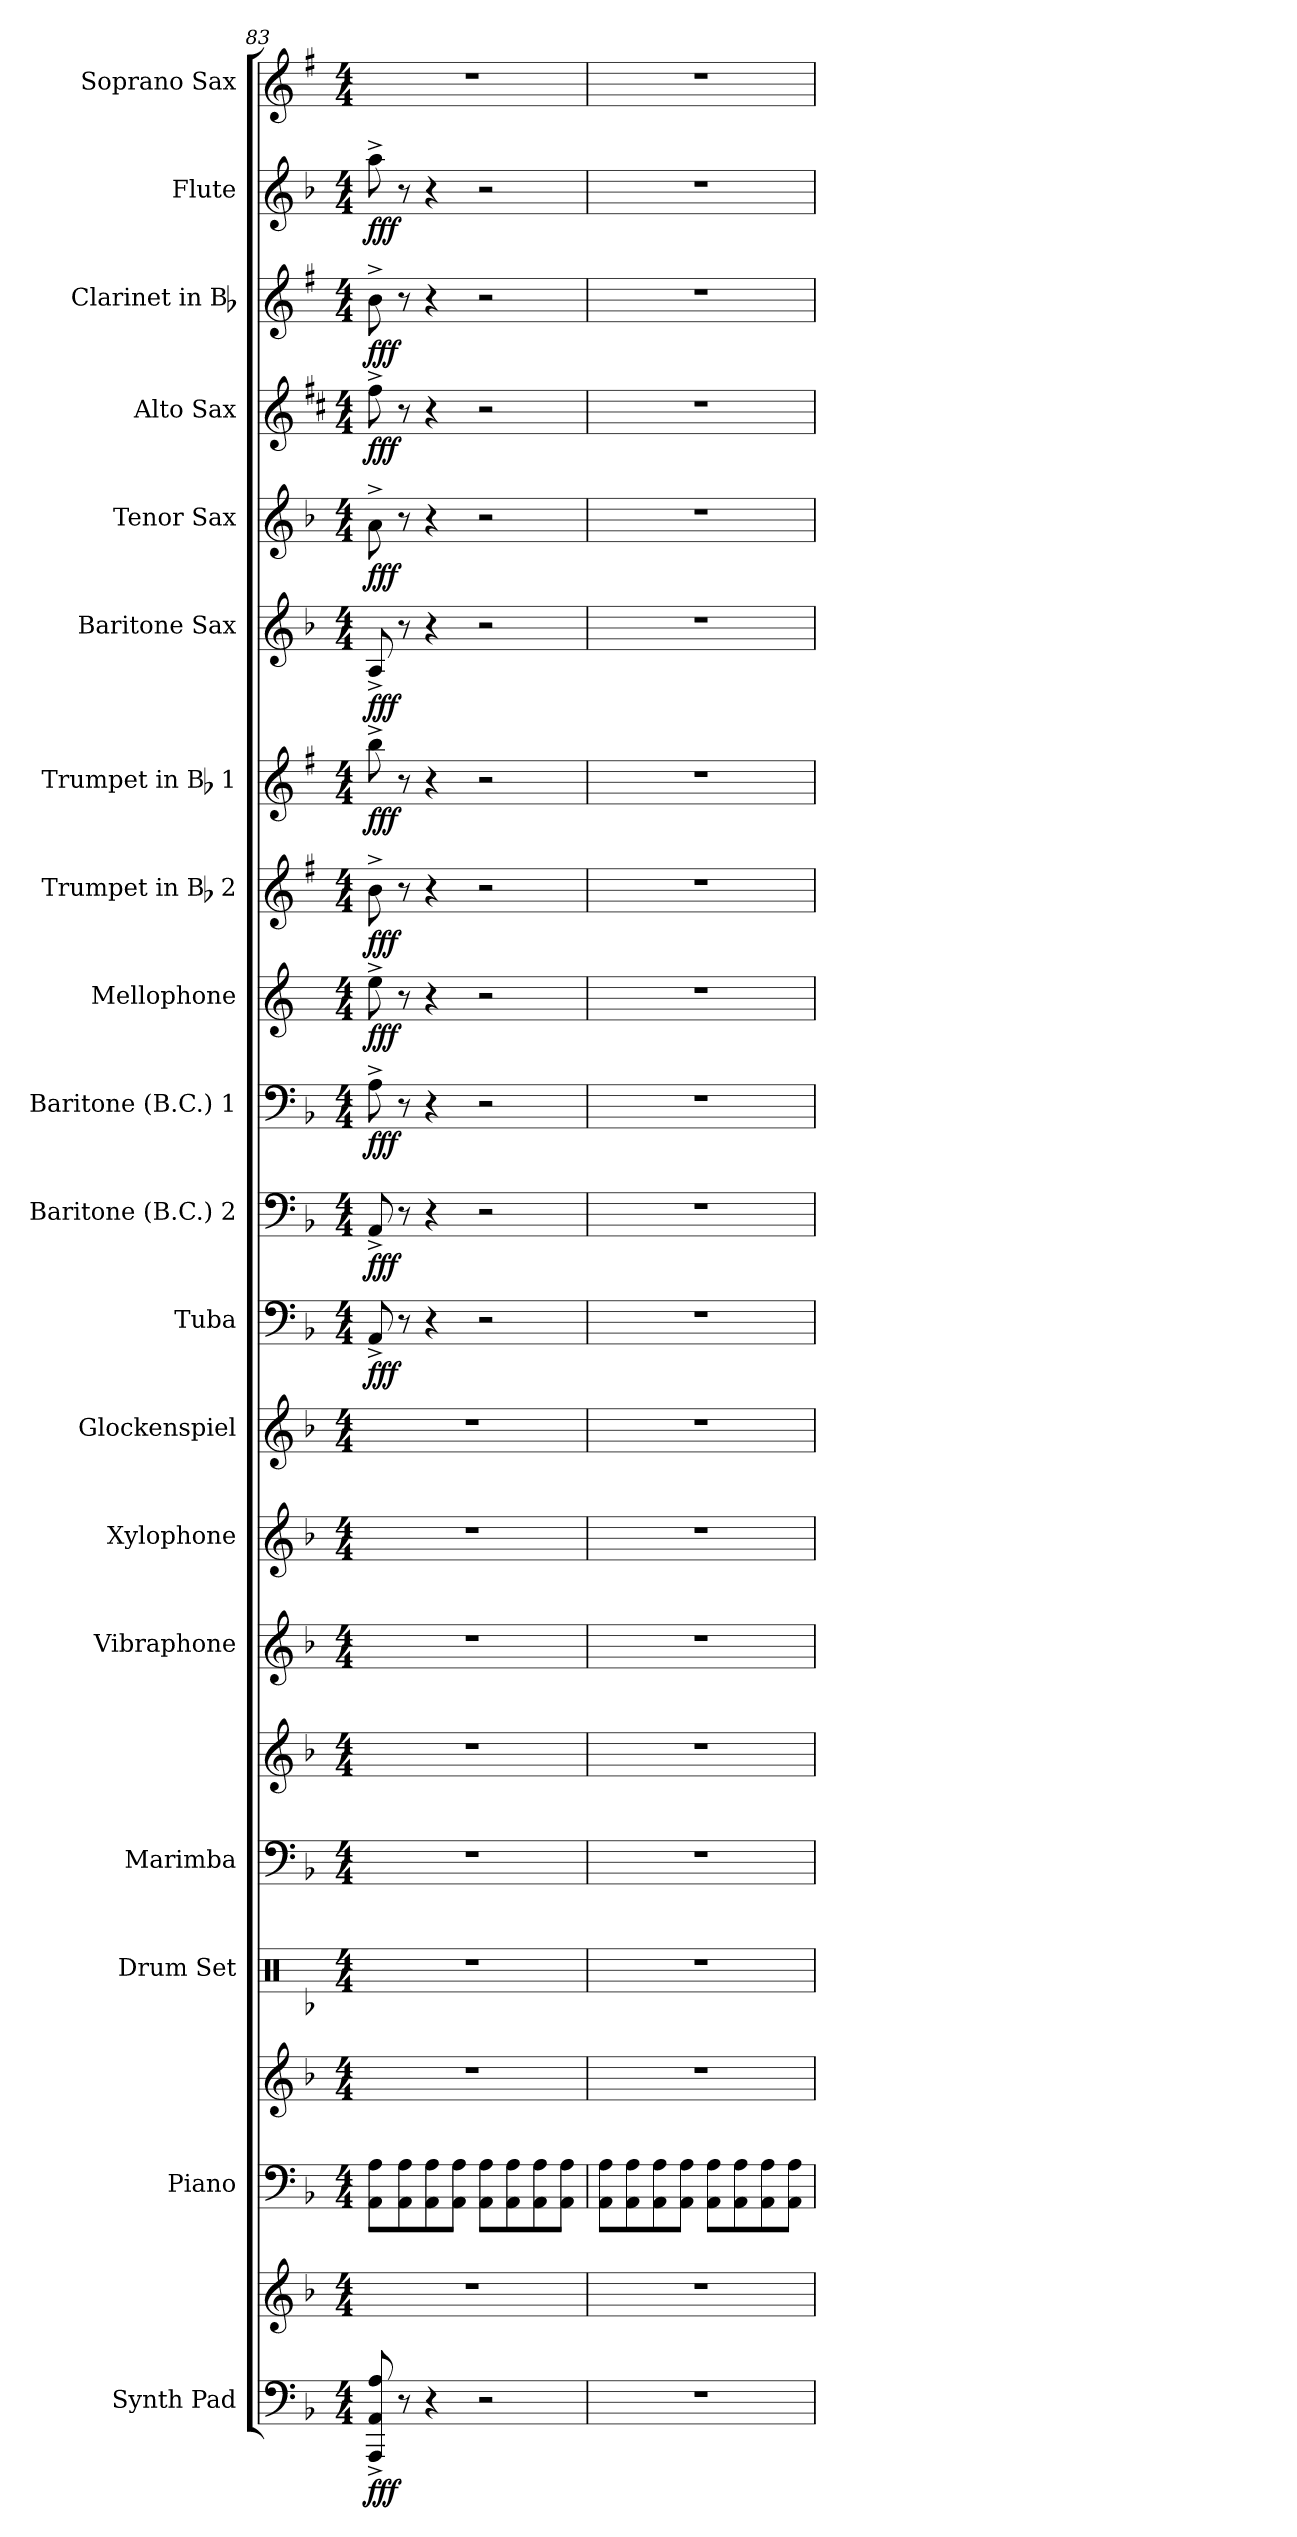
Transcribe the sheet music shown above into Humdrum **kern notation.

**kern	**kern	**dynam	**kern	**kern	**kern	**kern	**kern	**kern	**kern	**kern	**kern	**dynam	**kern	**dynam	**kern	**dynam	**kern	**dynam	**kern	**dynam	**kern	**dynam	**kern	**dynam	**kern	**dynam	**kern	**dynam	**kern	**dynam	**kern	**dynam	**kern
*part19	*part19	*part19	*part18	*part18	*part17	*part16	*part16	*part15	*part14	*part13	*part12	*part12	*part11	*part11	*part10	*part10	*part9	*part9	*part8	*part8	*part7	*part7	*part6	*part6	*part5	*part5	*part4	*part4	*part3	*part3	*part2	*part2	*part1
*staff22	*staff21	*staff21/22	*staff20	*staff19	*staff18	*staff17	*staff16	*staff15	*staff14	*staff13	*staff12	*staff12	*staff11	*staff11	*staff10	*staff10	*staff9	*staff9	*staff8	*staff8	*staff7	*staff7	*staff6	*staff6	*staff5	*staff5	*staff4	*staff4	*staff3	*staff3	*staff2	*staff2	*staff1
*I"Synth Pad	*	*	*I"Piano	*	*I"Drum Set	*I"Marimba	*	*I"Vibraphone	*I"Xylophone	*I"Glockenspiel	*I"Tuba	*	*I"Baritone (B.C.) 2	*	*I"Baritone (B.C.) 1	*	*I"Mellophone	*	*I"Trumpet in Bb 2	*	*I"Trumpet in Bb 1	*	*I"Baritone Sax	*	*I"Tenor Sax	*	*I"Alto Sax	*	*I"Clarinet in Bb	*	*I"Flute	*	*I"Soprano Sax
*I'Pad	*	*	*I'Pno.	*	*I'D. S.	*I'Mrb.	*	*I'Vib.	*I'Xyl.	*I'Glk.	*I'Tuba	*	*I'Bar. 2	*	*I'Bar. 1	*	*I'Mello.	*	*	*	*	*	*I'B. Sx.	*	*I'T. Sx.	*	*I'A. Sx.	*	*	*	*I'Fl.	*	*I'S. Sx.
*clefF4	*clefG2	*	*clefF4	*clefG2	*clefX	*clefF4	*clefG2	*clefG2	*clefG2	*clefG2	*clefF4	*	*clefF4	*	*clefF4	*	*clefG2	*	*clefG2	*	*clefG2	*	*clefG2	*	*clefG2	*	*clefG2	*	*clefG2	*	*clefG2	*	*clefG2
*	*	*	*	*	*	*	*	*	*ITrd-7c-12	*ITrd-14c-24	*	*	*	*	*	*	*ITrd4c7	*	*ITrd1c2	*	*ITrd1c2	*	*ITrd12c21	*	*ITrd8c14	*	*ITrd5c9	*	*ITrd1c2	*	*	*	*ITrd1c2
*k[b-]	*k[b-]	*	*k[b-]	*k[b-]	*k[b-]	*k[b-]	*k[b-]	*k[b-]	*k[b-]	*k[b-]	*k[b-]	*	*k[b-]	*	*k[b-]	*	*k[b-]	*	*k[b-]	*	*k[b-]	*	*k[b-]	*	*k[b-]	*	*k[b-]	*	*k[b-]	*	*k[b-]	*	*k[b-]
*F:	*F:	*	*F:	*F:	*F:	*F:	*F:	*F:	*F:	*F:	*F:	*	*F:	*	*F:	*	*F:	*	*F:	*	*F:	*	*F:	*	*F:	*	*F:	*	*F:	*	*F:	*	*F:
*M4/4	*M4/4	*	*M4/4	*M4/4	*M4/4	*M4/4	*M4/4	*M4/4	*M4/4	*M4/4	*M4/4	*	*M4/4	*	*M4/4	*	*M4/4	*	*M4/4	*	*M4/4	*	*M4/4	*	*M4/4	*	*M4/4	*	*M4/4	*	*M4/4	*	*M4/4
=83	=83	=83	=83	=83	=83	=83	=83	=83	=83	=83	=83	=83	=83	=83	=83	=83	=83	=83	=83	=83	=83	=83	=83	=83	=83	=83	=83	=83	=83	=83	=83	=83	=83
!	!	!LO:DY:b=2	!	!	!	!	!	!	!	!	!	!LO:DY:b	!	!LO:DY:b	!	!LO:DY:b	!	!LO:DY:b	!	!LO:DY:b	!	!LO:DY:b	!	!LO:DY:b	!	!LO:DY:b	!	!LO:DY:b	!	!LO:DY:b	!	!LO:DY:b	!
8AAA/^ 8AA/^ 8A/^	1r	fff	8AA\ 8A\L	1r	1r	1r	1r	1r	1r	1r	8AA^/	fff	8AA^/	fff	8A^\	fff	8a^\	fff	8a^\	fff	8aa^\	fff	8AA^/	fff	8A^\	fff	8a^\	fff	8a^\	fff	8aa^\	fff	1r
8r	.	.	8AA\ 8A\	.	.	.	.	.	.	.	8r	.	8r	.	8r	.	8r	.	8r	.	8r	.	8r	.	8r	.	8r	.	8r	.	8r	.	.
4r	.	.	8AA\ 8A\	.	.	.	.	.	.	.	4r	.	4r	.	4r	.	4r	.	4r	.	4r	.	4r	.	4r	.	4r	.	4r	.	4r	.	.
.	.	.	8AA\ 8A\J	.	.	.	.	.	.	.	.	.	.	.	.	.	.	.	.	.	.	.	.	.	.	.	.	.	.	.	.	.	.
2r	.	.	8AA\ 8A\L	.	.	.	.	.	.	.	2r	.	2r	.	2r	.	2r	.	2r	.	2r	.	2r	.	2r	.	2r	.	2r	.	2r	.	.
.	.	.	8AA\ 8A\	.	.	.	.	.	.	.	.	.	.	.	.	.	.	.	.	.	.	.	.	.	.	.	.	.	.	.	.	.	.
.	.	.	8AA\ 8A\	.	.	.	.	.	.	.	.	.	.	.	.	.	.	.	.	.	.	.	.	.	.	.	.	.	.	.	.	.	.
.	.	.	8AA\ 8A\J	.	.	.	.	.	.	.	.	.	.	.	.	.	.	.	.	.	.	.	.	.	.	.	.	.	.	.	.	.	.
=84	=84	=84	=84	=84	=84	=84	=84	=84	=84	=84	=84	=84	=84	=84	=84	=84	=84	=84	=84	=84	=84	=84	=84	=84	=84	=84	=84	=84	=84	=84	=84	=84	=84
1r	1r	.	8AA\ 8A\L	1r	1r	1r	1r	1r	1r	1r	1r	.	1r	.	1r	.	1r	.	1r	.	1r	.	1r	.	1r	.	1r	.	1r	.	1r	.	1r
.	.	.	8AA\ 8A\	.	.	.	.	.	.	.	.	.	.	.	.	.	.	.	.	.	.	.	.	.	.	.	.	.	.	.	.	.	.
.	.	.	8AA\ 8A\	.	.	.	.	.	.	.	.	.	.	.	.	.	.	.	.	.	.	.	.	.	.	.	.	.	.	.	.	.	.
.	.	.	8AA\ 8A\J	.	.	.	.	.	.	.	.	.	.	.	.	.	.	.	.	.	.	.	.	.	.	.	.	.	.	.	.	.	.
.	.	.	8AA\ 8A\L	.	.	.	.	.	.	.	.	.	.	.	.	.	.	.	.	.	.	.	.	.	.	.	.	.	.	.	.	.	.
.	.	.	8AA\ 8A\	.	.	.	.	.	.	.	.	.	.	.	.	.	.	.	.	.	.	.	.	.	.	.	.	.	.	.	.	.	.
.	.	.	8AA\ 8A\	.	.	.	.	.	.	.	.	.	.	.	.	.	.	.	.	.	.	.	.	.	.	.	.	.	.	.	.	.	.
.	.	.	8AA\ 8A\J	.	.	.	.	.	.	.	.	.	.	.	.	.	.	.	.	.	.	.	.	.	.	.	.	.	.	.	.	.	.
=	=	=	=	=	=	=	=	=	=	=	=	=	=	=	=	=	=	=	=	=	=	=	=	=	=	=	=	=	=	=	=	=	=
*-	*-	*-	*-	*-	*-	*-	*-	*-	*-	*-	*-	*-	*-	*-	*-	*-	*-	*-	*-	*-	*-	*-	*-	*-	*-	*-	*-	*-	*-	*-	*-	*-	*-
